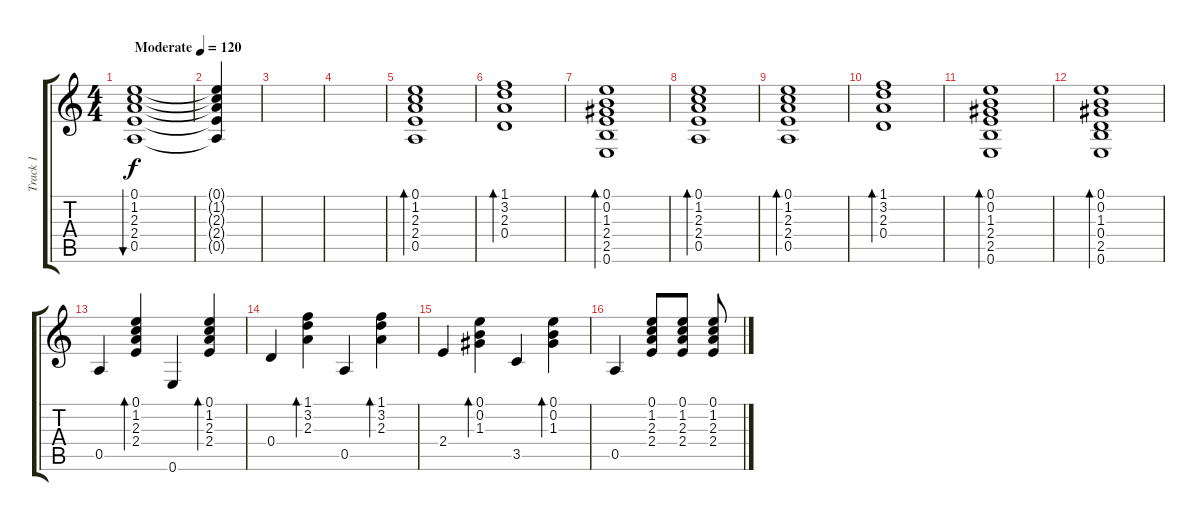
\track ("Track 1" "Track 1") {instrument acousticguitarsteel}
\staff {score tabs}
\tuning (E4 B3 G3 D3 A2 E2) {hide}
\ts (4 4)
\tempo (120 "Moderate")
\clef g2
\ks c
(0.1 1.2 2.3 2.4 0.5).1{bu 480 dy f instrument acousticguitarsteel} |
(0.1{t} 1.2{t} 2.3{t} 2.4{t} 0.5{t}).4 |
|
|
(0.1 1.2 2.3 2.4 0.5).1{bd 480} |
(1.1 3.2 2.3 0.4).1{bd 480} |
(0.1 0.2 1.3 2.4 2.5 0.6).1{bd 480} |
(0.1 1.2 2.3 2.4 0.5).1{bd 480} |
(0.1 1.2 2.3 2.4 0.5).1{bd 480} |
(1.1 3.2 2.3 0.4).1{bd 480} |
(0.1 0.2 1.3 2.4 2.5 0.6).1{bd 480} |
(0.1 0.2 1.3 0.4 2.5 0.6).1{bd 480} |
0.5.4 (0.1 1.2 2.3 2.4).4{bd 240} 0.6.4 (0.1 1.2 2.3 2.4).4{bd 240} |
0.4.4 (1.1 3.2 2.3).4{bd 240} 0.5.4 (1.1 3.2 2.3).4{bd 240} |
2.4.4 (0.1 0.2 1.3).4{bd 240} 3.5.4 (0.1 0.2 1.3).4{bd 240} |
0.5.4 (0.1 1.2 2.3 2.4).8 (0.1 1.2 2.3 2.4).8 (0.1 1.2 2.3 2.4).8
